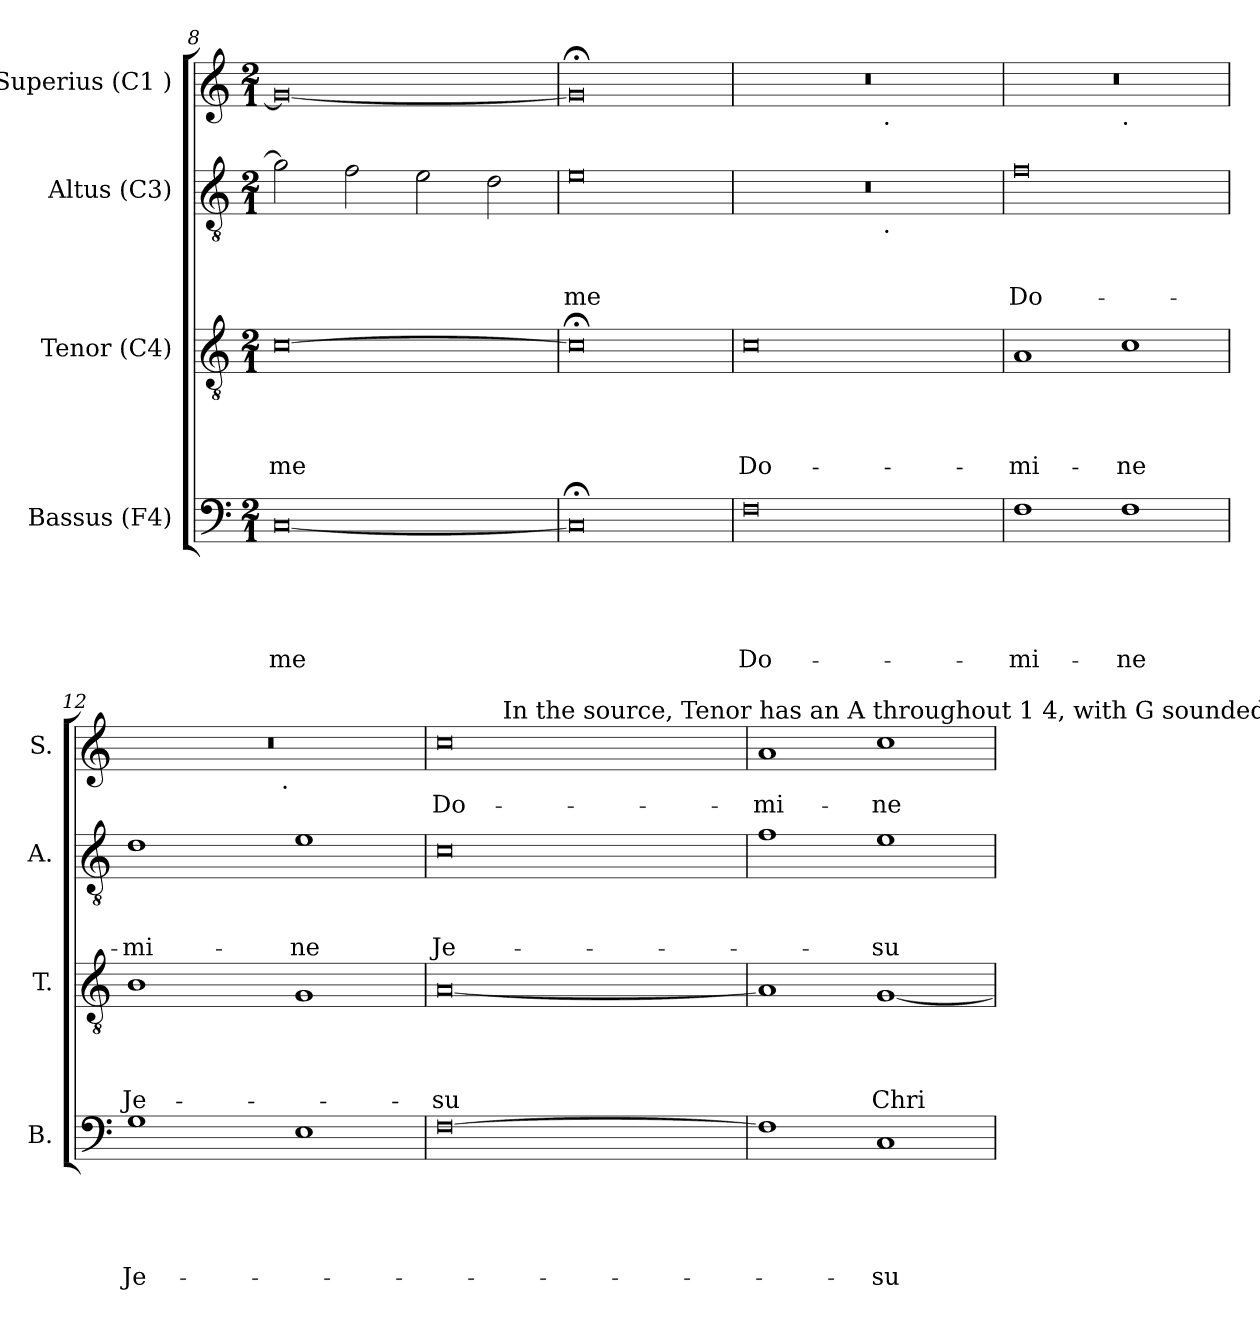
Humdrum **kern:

**kern	**text	**text	**text	**text	**text	**kern	**text	**text	**text	**text	**kern	**text	**text	**text	**kern	**text
*part4	*part4	*part4	*part4	*part4	*part4	*part3	*part3	*part3	*part3	*part3	*part2	*part2	*part2	*part2	*part1	*part1
*staff4	*staff4	*staff4	*staff4	*staff4	*staff4	*staff3	*staff3	*staff3	*staff3	*staff3	*staff2	*staff2	*staff2	*staff2	*staff1	*staff1
*I"Bassus (F4)	*	*	*	*	*	*I"Tenor (C4)	*	*	*	*	*I"Altus (C3)	*	*	*	*I"Superius (C1 )	*
*I'B.	*	*	*	*	*	*I'T.	*	*	*	*	*I'A.	*	*	*	*I'S.	*
*clefF4	*	*	*	*	*	*clefGv2	*	*	*	*	*clefGv2	*	*	*	*clefG2	*
*k[]	*	*	*	*	*	*k[]	*	*	*	*	*k[]	*	*	*	*k[]	*
*C:	*	*	*	*	*	*C:	*	*	*	*	*C:	*	*	*	*C:	*
*M2/1	*	*	*	*	*	*M2/1	*	*	*	*	*M2/1	*	*	*	*M2/1	*
=8	=8	=8	=8	=8	=8	=8	=8	=8	=8	=8	=8	=8	=8	=8	=8	=8
!	!	!	!	!	!LO:LY:b:rj	!	!	!	!	!LO:LY:b:rj	!	!	!	!	!	!
[<0C	.	.	.	.	-me	[>0c	.	.	.	-me	2g\]	.	.	.	0g_	.
.	.	.	.	.	.	.	.	.	.	.	2f\	.	.	.	.	.
.	.	.	.	.	.	.	.	.	.	.	2e\	.	.	.	.	.
.	.	.	.	.	.	.	.	.	.	.	2d\	.	.	.	.	.
=9	=9	=9	=9	=9	=9	=9	=9	=9	=9	=9	=9	=9	=9	=9	=9	=9
!	!	!	!	!	!	!	!	!	!	!	!	!	!	!LO:LY:b:rj	!	!
0C;]	.	.	.	.	.	0c;<]	.	.	.	.	0e	.	.	-me	0g;]	.
=10	=10	=10	=10	=10	=10	=10	=10	=10	=10	=10	=10	=10	=10	=10	=10	=10
!	!	!	!	!	!LO:LY:b:rj	!	!	!	!	!LO:LY:b:rj	!	!	!	!	!	!
*	*	*	*	*	*	*	*	*	*	*	*^	*	*	*	*^	*
0F	.	.	.	.	Do-	0c	.	.	.	Do-	0r	2ryy	.	.	.	0r	2ryy	.
.	.	.	.	.	.	.	.	.	.	.	.	4...ryy	.	.	.	.	4...ryy	.
!	!	!	!	!	!	!	!	!	!	!	!	!	!	!	!	!	!LO:TX:b:t=.	!
!	!	!	!	!	!	!	!	!	!	!	!	!LO:TX:b:t=.	!	!	!	!	!	!
.	.	.	.	.	.	.	.	.	.	.	.	1ryy	.	.	.	.	1ryy	.
.	.	.	.	.	.	.	.	.	.	.	.	32ryy	.	.	.	.	32ryy	.
=11	=11	=11	=11	=11	=11	=11	=11	=11	=11	=11	=11	=11	=11	=11	=11	=11	=11	=11
!	!	!	!	!	!LO:LY:b:rj	!	!	!	!	!LO:LY:b:rj	!	!	!	!	!LO:LY:b:rj	!	!	!
*	*	*	*	*	*	*	*	*	*	*	*v	*v	*	*	*	*	*	*
1F	.	.	.	.	-mi-	1A	.	.	.	-mi-	0f	.	.	Do-	0r	1ryy	.
!	!	!	!	!	!	!	!	!	!	!	!	!	!	!	!	!LO:TX:b:t=.	!
!	!	!	!	!	!LO:LY:b:rj	!	!	!	!	!LO:LY:b:rj	!	!	!	!	!	!	!
1F	.	.	.	.	-ne	1c	.	.	.	-ne	.	.	.	.	.	1ryy	.
=12	=12	=12	=12	=12	=12	=12	=12	=12	=12	=12	=12	=12	=12	=12	=12	=12	=12
!	!	!	!	!	!LO:LY:b:rj	!	!	!	!	!LO:LY:b:rj	!	!	!	!LO:LY:b:rj	!	!	!
1G	.	.	.	.	Je-	1B	.	.	.	Je-	1d	.	.	-mi-	0r	2ryy	.
.	.	.	.	.	.	.	.	.	.	.	.	.	.	.	.	4...ryy	.
!	!	!	!	!	!	!	!	!	!	!	!	!	!	!	!	!LO:TX:b:t=.	!
.	.	.	.	.	.	.	.	.	.	.	.	.	.	.	.	1ryy	.
!	!	!	!	!	!	!	!	!	!	!	!	!	!	!LO:LY:b:rj	!	!	!
1E	.	.	.	.	.	1G	.	.	.	.	1e	.	.	-ne	.	.	.
.	.	.	.	.	.	.	.	.	.	.	.	.	.	.	.	32ryy	.
!!LO:PB:g=z	!!
=13	=13	=13	=13	=13	=13	=13	=13	=13	=13	=13	=13	=13	=13	=13	=13	=13	=13
!	!	!	!	!	!	!	!	!	!	!LO:LY:b:rj	!	!	!	!LO:LY:b:rj	!	!	!LO:LY:b:rj
[>0F	.	.	.	.	.	[<0A	.	.	.	-su	0c	.	.	Je-	0cc	4ryy	Do-
.	.	.	.	.	.	.	.	.	.	.	.	.	.	.	.	32ryy	.
!	!	!	!	!	!	!	!	!	!	!	!	!	!	!	!	!LO:TX:a:t=In the source, Tenor has an A throughout 1 4, with G sounded only at the beginning of1 5.	!
.	.	.	.	.	.	.	.	.	.	.	.	.	.	.	.	1ryy	.
.	.	.	.	.	.	.	.	.	.	.	.	.	.	.	.	2ryy	.
.	.	.	.	.	.	.	.	.	.	.	.	.	.	.	.	8..ryy	.
=14	=14	=14	=14	=14	=14	=14	=14	=14	=14	=14	=14	=14	=14	=14	=14	=14	=14
!	!	!	!	!	!	!	!	!	!	!	!	!	!	!	!	!	!LO:LY:b:rj
*	*	*	*	*	*	*	*	*	*	*	*	*	*	*	*v	*v	*
1F]	.	.	.	.	.	1A]	.	.	.	.	1f	.	.	.	1a	-mi-
!	!	!	!	!	!LO:LY:b:rj	!	!	!	!	!LO:LY:b:rj	!	!	!	!LO:LY:b:rj	!	!LO:LY:b:rj
1C	.	.	.	.	-su	[<1G	.	.	.	Chri-	1e	.	.	-su	1cc	-ne
=	=	=	=	=	=	=	=	=	=	=	=	=	=	=	=	=
*-	*-	*-	*-	*-	*-	*-	*-	*-	*-	*-	*-	*-	*-	*-	*-	*-
